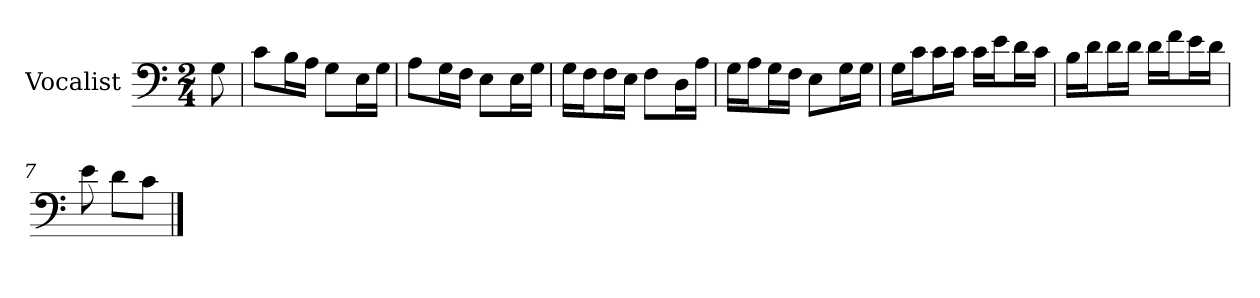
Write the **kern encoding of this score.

**kern
*part1
*staff1
*I"Vocalist
*k[]
*C:
*M2/4
=
8G
=1
8cL
16BL
16AJJ
8GL
16EL
16GJJ
=2
8AL
16GL
16FJJ
8EL
16EL
16GJJ
=3
16GLL
16FJ
16FL
16EJJ
8FL
16DL
16AJJ
=4
16GLL
16AJ
16GL
16FJJ
8EL
16GL
16GJJ
=5
16GLL
16cJ
16cL
16cJJ
16cLL
16eJ
16dL
16cJJ
=6
16BLL
16dJ
16dL
16dJJ
16dLL
16fJ
16eL
16dJJ
=7
8e
8dL
8cJ
==
*-
